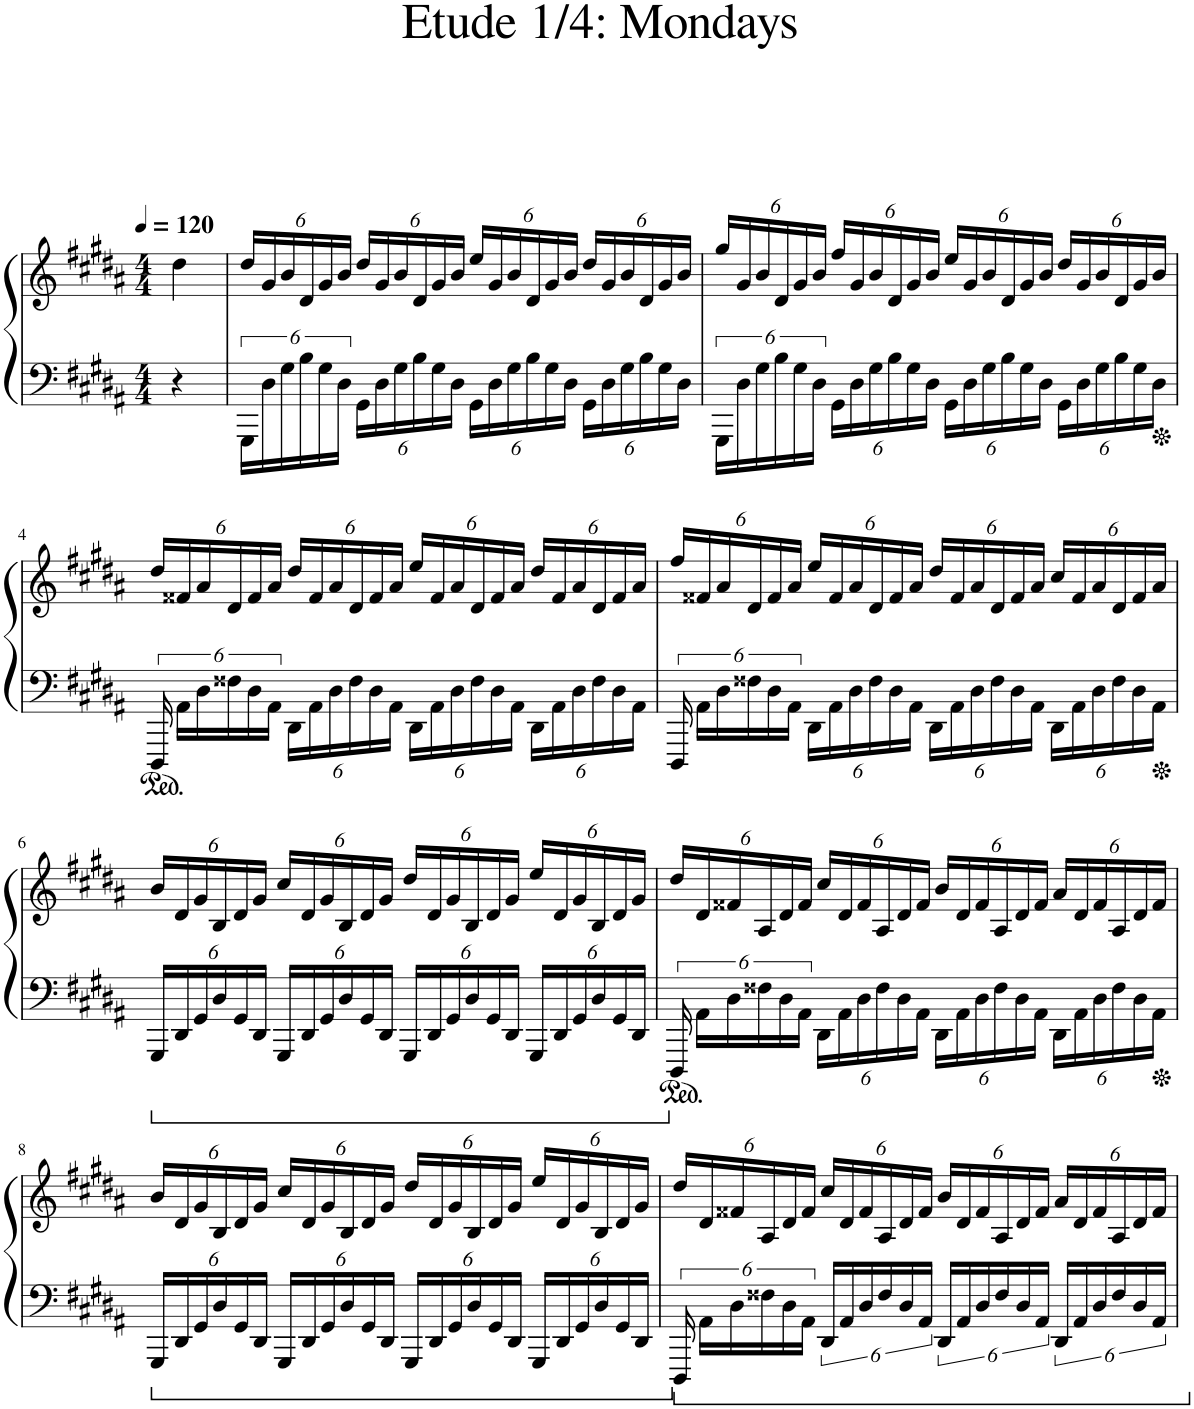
**kern	**kern
*part1	*part1
*staff2	*staff1
*I"Piano	*
*I'Pno.	*
*clefF4	*clefG2
*k[f#c#g#d#a#]	*k[f#c#g#d#a#]
*M4/4	*M4/4
*MM120	*MM120
=1	=1
4r	4dd#\
=2	=2
*	*Xbrackettup
24GGG#\LL	24dd#/LL
24D#\	24g#/
24G#\	24b/
24B\	24d#/
24G#\	24g#/
24D#\JJ	24b/JJ
*Xbrackettup	*
24GG#\LL	24dd#/LL
24D#\	24g#/
24G#\	24b/
24B\	24d#/
24G#\	24g#/
24D#\JJ	24b/JJ
24GG#\LL	24ee/LL
24D#\	24g#/
24G#\	24b/
24B\	24d#/
24G#\	24g#/
24D#\JJ	24b/JJ
24GG#\LL	24dd#/LL
24D#\	24g#/
24G#\	24b/
24B\	24d#/
24G#\	24g#/
24D#\JJ	24b/JJ
=3	=3
*brackettup	*
24GGG#\LL	24gg#/LL
24D#\	24g#/
24G#\	24b/
24B\	24d#/
24G#\	24g#/
24D#\JJ	24b/JJ
*Xbrackettup	*
24GG#\LL	24ff#/LL
24D#\	24g#/
24G#\	24b/
24B\	24d#/
24G#\	24g#/
24D#\JJ	24b/JJ
24GG#\LL	24ee/LL
24D#\	24g#/
24G#\	24b/
24B\	24d#/
24G#\	24g#/
24D#\JJ	24b/JJ
24GG#\LL	24dd#/LL
24D#\	24g#/
24G#\	24b/
24B\	24d#/
24G#\	24g#/
24D#\JJ	24b/JJ
!!LO:LB:g=z
=4	=4
*brackettup	*
24DDD#/	24dd#/LL
24AA#\LL	24f##X/
24D#\	24a#/
24F##X\	24d#/
24D#\	24f##/
24AA#\JJ	24a#/JJ
*Xbrackettup	*
24DD#\LL	24dd#/LL
24AA#\	24f##/
24D#\	24a#/
24F##\	24d#/
24D#\	24f##/
24AA#\JJ	24a#/JJ
24DD#\LL	24ee/LL
24AA#\	24f##/
24D#\	24a#/
24F##\	24d#/
24D#\	24f##/
24AA#\JJ	24a#/JJ
24DD#\LL	24dd#/LL
24AA#\	24f##/
24D#\	24a#/
24F##\	24d#/
24D#\	24f##/
24AA#\JJ	24a#/JJ
=5	=5
*brackettup	*
24DDD#/	24ff#/LL
24AA#\LL	24f##X/
24D#\	24a#/
24F##X\	24d#/
24D#\	24f##/
24AA#\JJ	24a#/JJ
*Xbrackettup	*
24DD#\LL	24ee/LL
24AA#\	24f##/
24D#\	24a#/
24F##\	24d#/
24D#\	24f##/
24AA#\JJ	24a#/JJ
24DD#\LL	24dd#/LL
24AA#\	24f##/
24D#\	24a#/
24F##\	24d#/
24D#\	24f##/
24AA#\JJ	24a#/JJ
24DD#\LL	24cc#/LL
24AA#\	24f##/
24D#\	24a#/
24F##\	24d#/
24D#\	24f##/
24AA#\JJ	24a#/JJ
!!LO:LB:g=z
=6	=6
24GGG#/LL	24b/LL
24DD#/	24d#/
24GG#/	24g#/
24D#/	24B/
24GG#/	24d#/
24DD#/JJ	24g#/JJ
24GGG#/LL	24cc#/LL
24DD#/	24d#/
24GG#/	24g#/
24D#/	24B/
24GG#/	24d#/
24DD#/JJ	24g#/JJ
24GGG#/LL	24dd#/LL
24DD#/	24d#/
24GG#/	24g#/
24D#/	24B/
24GG#/	24d#/
24DD#/JJ	24g#/JJ
24GGG#/LL	24ee/LL
24DD#/	24d#/
24GG#/	24g#/
24D#/	24B/
24GG#/	24d#/
24DD#/JJ	24g#/JJ
=7	=7
*brackettup	*
24DDD#/	24dd#/LL
24AA#\LL	24d#/
24D#\	24f##X/
24F##X\	24A#/
24D#\	24d#/
24AA#\JJ	24f##/JJ
*Xbrackettup	*
24DD#\LL	24cc#/LL
24AA#\	24d#/
24D#\	24f##/
24F##\	24A#/
24D#\	24d#/
24AA#\JJ	24f##/JJ
24DD#\LL	24b/LL
24AA#\	24d#/
24D#\	24f##/
24F##\	24A#/
24D#\	24d#/
24AA#\JJ	24f##/JJ
24DD#\LL	24a#/LL
24AA#\	24d#/
24D#\	24f##/
24F##\	24A#/
24D#\	24d#/
24AA#\JJ	24f##/JJ
!!LO:LB:g=z
=8	=8
24GGG#/LL	24b/LL
24DD#/	24d#/
24GG#/	24g#/
24D#/	24B/
24GG#/	24d#/
24DD#/JJ	24g#/JJ
24GGG#/LL	24cc#/LL
24DD#/	24d#/
24GG#/	24g#/
24D#/	24B/
24GG#/	24d#/
24DD#/JJ	24g#/JJ
24GGG#/LL	24dd#/LL
24DD#/	24d#/
24GG#/	24g#/
24D#/	24B/
24GG#/	24d#/
24DD#/JJ	24g#/JJ
24GGG#/LL	24ee/LL
24DD#/	24d#/
24GG#/	24g#/
24D#/	24B/
24GG#/	24d#/
24DD#/JJ	24g#/JJ
=9	=9
*brackettup	*
24DDD#/	24dd#/LL
24AA#\LL	24d#/
24D#\	24f##X/
24F##X\	24A#/
24D#\	24d#/
24AA#\JJ	24f##/JJ
24DD#/LL	24cc#/LL
24AA#/	24d#/
24D#/	24f##/
24F##/	24A#/
24D#/	24d#/
24AA#/JJ	24f##/JJ
24DD#/LL	24b/LL
24AA#/	24d#/
24D#/	24f##/
24F##/	24A#/
24D#/	24d#/
24AA#/JJ	24f##/JJ
24DD#/LL	24a#/LL
24AA#/	24d#/
24D#/	24f##/
24F##/	24A#/
24D#/	24d#/
24AA#/JJ	24f##/JJ
=	=
*-	*-
